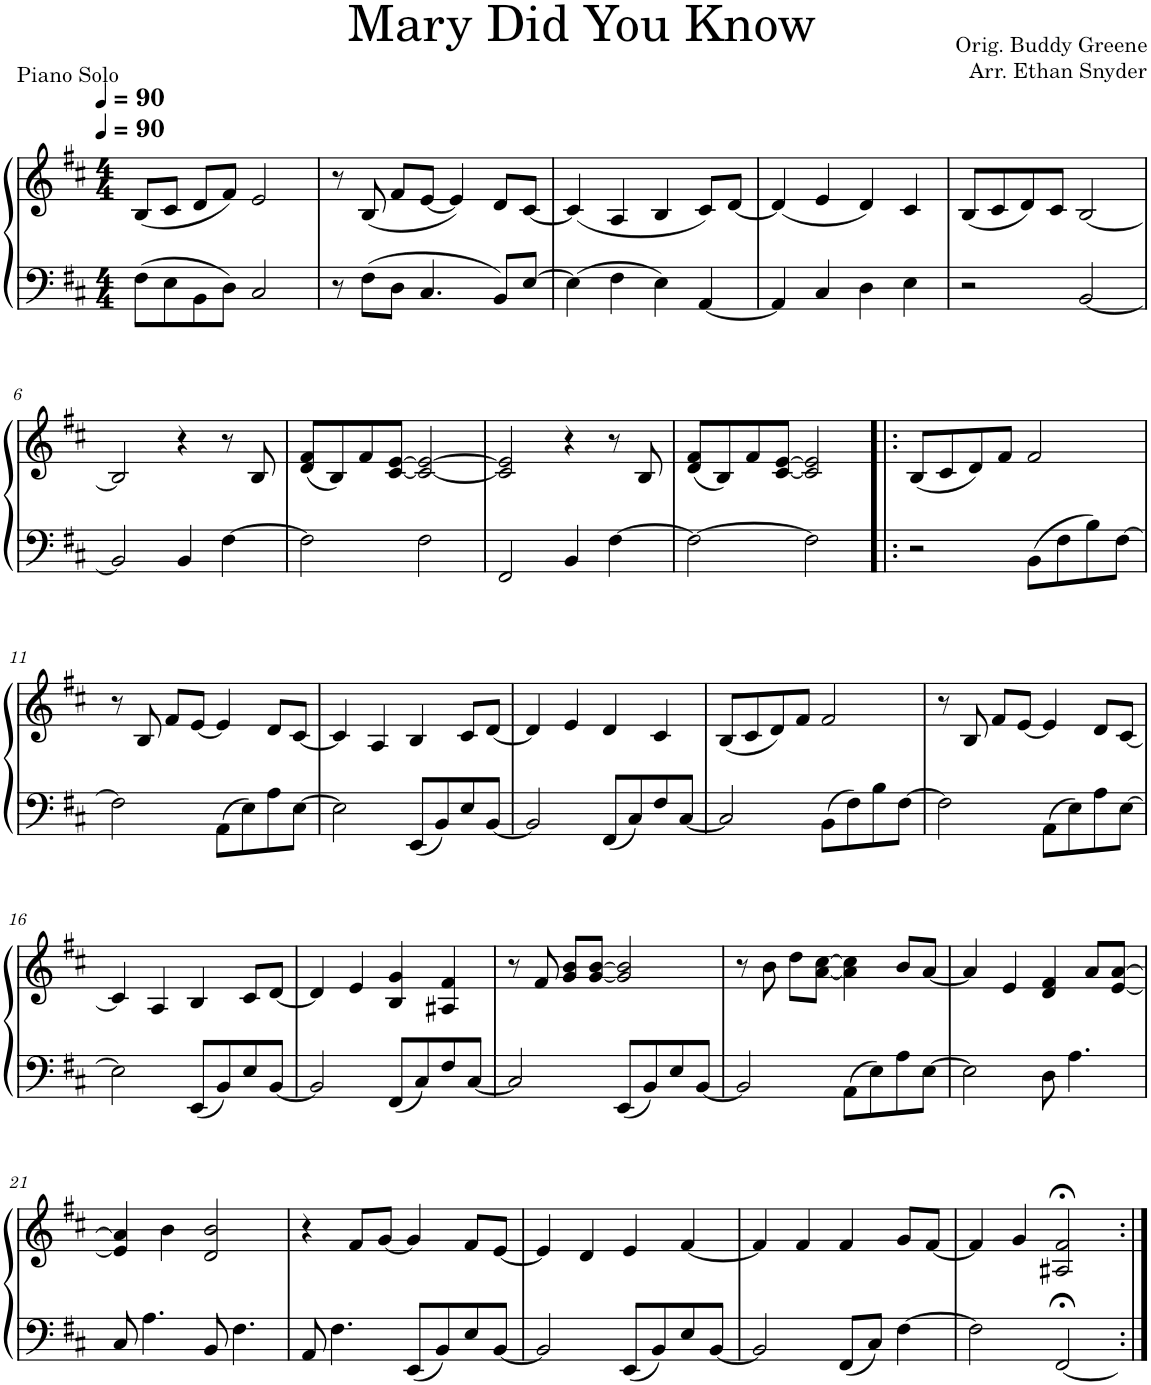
**kern	**kern
*part1	*part1
*staff2	*staff1
*I"Piano	*
*I'Pno	*
*clefF4	*clefG2
*k[f#c#]	*k[f#c#]
*b:	*b:
*M4/4	*M4/4
*MM90	*MM90
=1	=1
8F#\L	(<8B/L
8E\	8c#/J
8BB\	8d/L
8D\J	8f#/J)
2C#/	2e/
=2	=2
8r	8r
8F#\L	(<8B/
8D\J	8f#/L
4.C#/	[8e/J
.	4e/])
8BB/L	8d/L
[8E/J	[8c#/J
=3	=3
4E\]	(<4c#/]
4F#\	4A/
4E\	4B/
[4AA/	8c#/L)
.	[8d/J
=4	=4
4AA/]	(<4d/]
4C#/	4e/
4D\	4d/)
4E\	4c#/
=5	=5
2r	(<8B/L
.	8c#/
.	8d/)
.	8c#/J
[2BB/	[2B/
!!LO:LB:g=z
=6	=6
2BB/]	2B/]
4BB/	4r
[4F#\	8r
.	8B/
=7	=7
2F#\]	(<8d/ 8f#/L
.	8B/)
.	8f#/
.	[8c#/ [8e/J
2F#\	2c#/_ 2e/_
=8	=8
2FF#/	2c#/] 2e/]
4BB/	4r
[4F#\	8r
.	8B/
=9	=9
2F#\_	(<8d/ 8f#/L
.	8B/)
.	8f#/
.	[8c#/ [8e/J
2F#\]	2c#/] 2e/]
=10!|:	=10!|:
2r	(<8B/L
.	8c#/
.	8d/)
.	8f#/J
8BB\L	2f#/
8F#\	.
8B\	.
[8F#\J	.
!!LO:LB:g=z
=11	=11
2F#\]	8r
.	8B/
.	8f#/L
.	[8e/J
8AA\L	4e/]
8E\	.
8A\	8d/L
[8E\J	[8c#/J
=12	=12
2E\]	4c#/]
.	4A/
8EE/L	4B/
8BB/	.
8E/	8c#/L
[8BB/J	[8d/J
=13	=13
2BB/]	4d/]
.	4e/
8FF#/L	4d/
8C#/	.
8F#/	4c#/
[8C#/J	.
=14	=14
2C#/]	(<8B/L
.	8c#/
.	8d/)
.	8f#/J
8BB\L	2f#/
8F#\	.
8B\	.
[8F#\J	.
=15	=15
2F#\]	8r
.	8B/
.	8f#/L
.	[8e/J
8AA\L	4e/]
8E\	.
8A\	8d/L
[8E\J	[8c#/J
!!LO:LB:g=z
=16	=16
2E\]	4c#/]
.	4A/
8EE/L	4B/
8BB/	.
8E/	8c#/L
[8BB/J	[8d/J
=17	=17
2BB/]	4d/]
.	4e/
8FF#/L	4B/ 4g/
8C#/	.
8F#/	4A#X/ 4f#/
[8C#/J	.
=18	=18
2C#/]	8r
.	8f#/
.	8g/ 8b/L
.	[8g/ [8b/J
8EE/L	2g/] 2b/]
8BB/	.
8E/	.
[8BB/J	.
=19	=19
2BB/]	8r
.	8b\
.	8dd\L
.	[8a\ [8cc#\J
8AA\L	4a\] 4cc#\]
8E\	.
8A\	8b/L
[8E\J	[8a/J
=20	=20
2E\]	4a/]
.	4e/
8D\	4d/ 4f#/
4.A\	.
.	8a/L
.	[8e/ [8a/J
!!LO:LB:g=z
=21	=21
8C#/	4e/] 4a/]
4.A\	.
.	4b\
8BB/	2d/ 2b/
4.F#\	.
=22	=22
8AA/	4r
4.F#\	.
.	8f#/L
.	[8g/J
8EE/L	4g/]
8BB/	.
8E/	8f#/L
[8BB/J	[8e/J
=23	=23
2BB/]	4e/]
.	4d/
8EE/L	4e/
8BB/	.
8E/	[4f#/
[8BB/J	.
=24	=24
2BB/]	4f#/]
.	4f#/
8FF#/L	4f#/
8C#/J	.
[4F#\	8g/L
.	[8f#/J
=25	=25
2F#\]	4f#/]
.	4g/
[2FF#;</	2A#X/;< 2f#/;<
=:|!	=:|!
*-	*-
